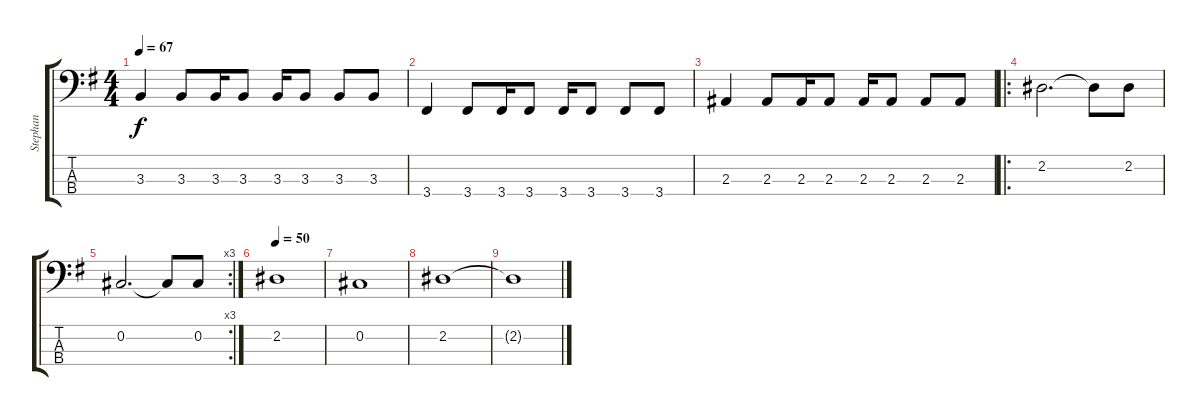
\track ("Stephan" "Stephan") {instrument electricbassfinger}
\staff {score tabs}
\tuning (Gb2 Db2 Ab1 Eb1) {hide}
\ts (4 4)
\tempo 67
\clef f4
\ks g
3.3.4{dy f} 3.3.8 3.3.16 3.3.8 3.3.16 3.3.8 3.3.8 3.3.8 |
3.4.4 3.4.8 3.4.16 3.4.8 3.4.16 3.4.8 3.4.8 3.4.8 |
2.3.4 2.3.8 2.3.16 2.3.8 2.3.16 2.3.8 2.3.8 2.3.8 |
\ro
2.2.2{d} 2.2{t}.8 2.2.8 |
\rc 3
0.2.2{d} 0.2{t}.8 0.2.8 |
\tempo 50
2.2.1 |
0.2.1 |
2.2.1 |
2.2{t}.1
